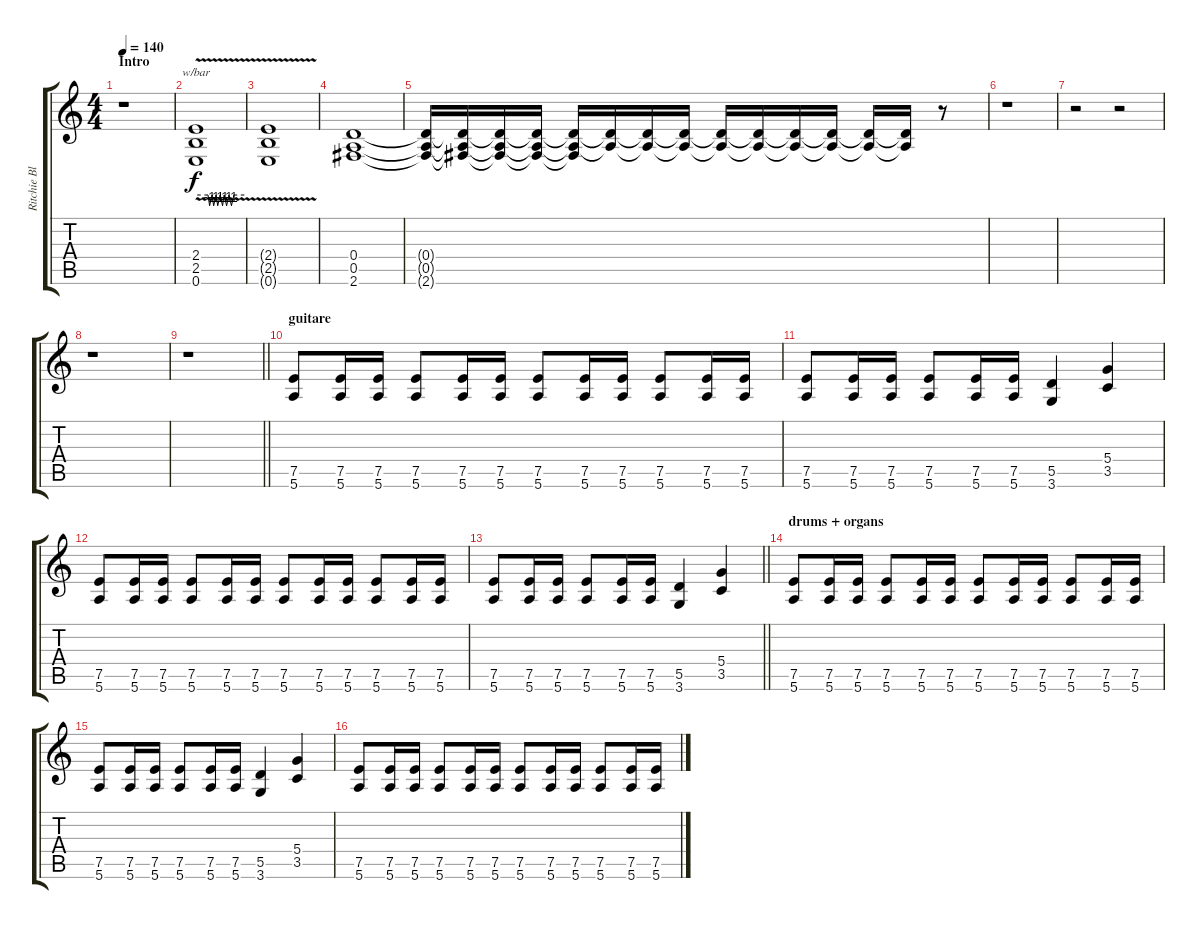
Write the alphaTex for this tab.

\track ("Ritchie Blackmore" "Ritchie Bl") {instrument distortionguitar}
\staff {score tabs}
\tuning (E4 B3 G3 D3 A2 E2) {hide}
\ts (4 4)
\section ("" "Intro")
\tempo 140
\clef g2
\ks c
r.1{dy f instrument distortionguitar} |
(2.4 2.5 0.6{v}).1{tbe (custom default 0 0 15 0 17 -4 20 0 22 -4 25 0 27 -4 30 0 33 -4 35 0 38 -4 41 0 44 -4 47 0 60 0)} |
(2.4{t} 2.5{t} 0.6{t}).1 |
(0.4 0.5 2.6).1 |
(0.4{t} 0.5{t} 2.6{t}).16 (0.4{t} 0.5{t} 2.6{t}).16 (0.4{t} 0.5{t} 2.6{t}).16 (0.4{t} 0.5{t} 2.6{t}).16 (0.4{t} 0.5{t} 2.6{t}).16 (0.4{t} 0.5{t}).16 (0.4{t} 0.5{t}).16 (0.4{t} 0.5{t}).16 (0.4{t} 0.5{t}).16 (0.4{t} 0.5{t}).16 (0.4{t} 0.5{t}).16 (0.4{t} 0.5{t}).16 (0.4{t} 0.5{t}).16 (0.4{t} 0.5{t}).16 r.8{volume 4} |
r.1 |
r.2 r.2 |
r.1{volume 14} |
\barLineRight lightlight
r.1 |
\section ("" "guitare")
(7.5 5.6).8 (7.5 5.6).16 (7.5 5.6).16 (7.5 5.6).8 (7.5 5.6).16 (7.5 5.6).16 (7.5 5.6).8 (7.5 5.6).16 (7.5 5.6).16 (7.5 5.6).8 (7.5 5.6).16 (7.5 5.6).16 |
(7.5 5.6).8 (7.5 5.6).16 (7.5 5.6).16 (7.5 5.6).8 (7.5 5.6).16 (7.5 5.6).16 (5.5 3.6).4 (5.4 3.5).4 |
(7.5 5.6).8 (7.5 5.6).16 (7.5 5.6).16 (7.5 5.6).8 (7.5 5.6).16 (7.5 5.6).16 (7.5 5.6).8 (7.5 5.6).16 (7.5 5.6).16 (7.5 5.6).8 (7.5 5.6).16 (7.5 5.6).16 |
\barLineRight lightlight
(7.5 5.6).8 (7.5 5.6).16 (7.5 5.6).16 (7.5 5.6).8 (7.5 5.6).16 (7.5 5.6).16 (5.5 3.6).4 (5.4 3.5).4 |
\section ("" "drums + organs")
(7.5 5.6).8 (7.5 5.6).16 (7.5 5.6).16 (7.5 5.6).8 (7.5 5.6).16 (7.5 5.6).16 (7.5 5.6).8 (7.5 5.6).16 (7.5 5.6).16 (7.5 5.6).8 (7.5 5.6).16 (7.5 5.6).16 |
(7.5 5.6).8 (7.5 5.6).16 (7.5 5.6).16 (7.5 5.6).8 (7.5 5.6).16 (7.5 5.6).16 (5.5 3.6).4 (5.4 3.5).4 |
(7.5 5.6).8 (7.5 5.6).16 (7.5 5.6).16 (7.5 5.6).8 (7.5 5.6).16 (7.5 5.6).16 (7.5 5.6).8 (7.5 5.6).16 (7.5 5.6).16 (7.5 5.6).8 (7.5 5.6).16 (7.5 5.6).16
